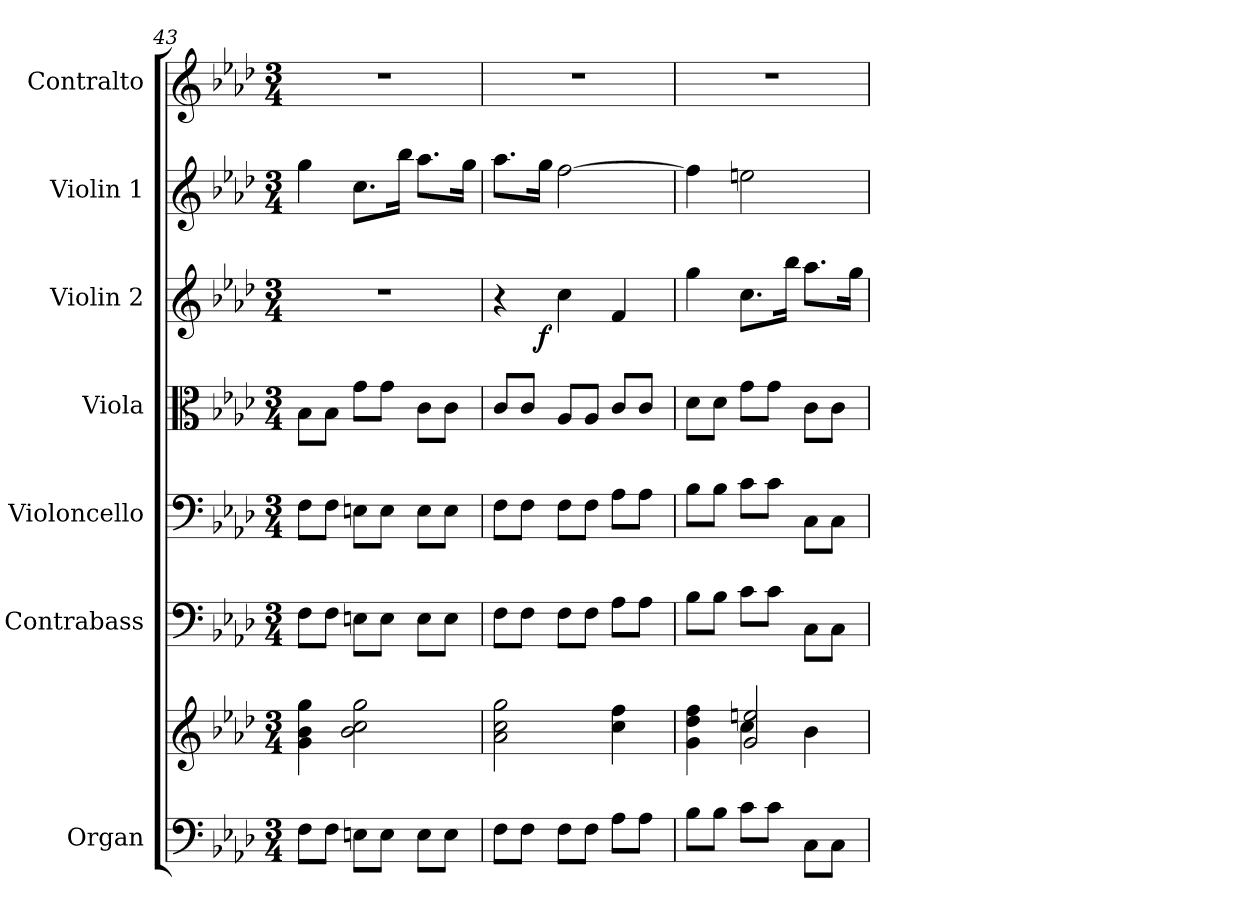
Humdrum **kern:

**kern	**kern	**kern	**kern	**kern	**kern	**dynam	**kern	**kern
*part7	*part7	*part6	*part5	*part4	*part3	*part3	*part2	*part1
*staff8	*staff7	*staff6	*staff5	*staff4	*staff3	*staff3	*staff2	*staff1
*I"Organ	*	*I"Contrabass	*I"Violoncello	*I"Viola	*I"Violin 2	*	*I"Violin 1	*I"Contralto
*I'Org.	*	*I'Cb.	*I'Vc.	*I'Vla.	*I'Vln. 2	*	*I'Vln. 1	*I'C.
!!LO:PB:g=z
*clefF4	*clefG2	*clefF4	*clefF4	*clefC3	*clefG2	*	*clefG2	*clefG2
*	*	*ITrd7c12	*	*	*	*	*	*
*k[b-e-a-d-]	*k[b-e-a-d-]	*k[b-e-a-d-]	*k[b-e-a-d-]	*k[b-e-a-d-]	*k[b-e-a-d-]	*	*k[b-e-a-d-]	*k[b-e-a-d-]
*f:	*f:	*f:	*f:	*f:	*f:	*	*f:	*f:
*M3/4	*M3/4	*M3/4	*M3/4	*M3/4	*M3/4	*	*M3/4	*M3/4
=43	=43	=43	=43	=43	=43	=43	=43	=43
!	!	!	!	!	!LO:N:vis=1	!	!	!LO:N:vis=1
8Fi\L	4gi\ 4b-i 4ggi	8FFi\L	8Fi\L	8B-i\L	2.r	.	4ggi\	2.r
8Fi\J	.	8FFi\J	8Fi\J	8B-i\J	.	.	.	.
8Eni\L	2b-i\ 2cci 2ggi	8EEni\L	8Eni\L	8gi\L	.	.	8.cci\L	.
8Ei\J	.	8EEi\J	8Ei\J	8gi\J	.	.	.	.
.	.	.	.	.	.	.	16bb-i\Jk	.
8Ei\L	.	8EEi\L	8Ei\L	8ci\L	.	.	8.aa-i\L	.
8Ei\J	.	8EEi\J	8Ei\J	8ci\J	.	.	.	.
.	.	.	.	.	.	.	16ggi\Jk	.
=44	=44	=44	=44	=44	=44	=44	=44	=44
!	!	!	!	!	!	!	!	!LO:N:vis=1
*	*	*	*	*	*^	*	*	*
8Fi\L	2a-i\ 2cci 2ggi	8FFi\L	8Fi\L	8ci/L	4r	8.ryy	.	8.aa-i\L	2.r
8Fi\J	.	8FFi\J	8Fi\J	8ci/J	.	.	.	.	.
.	.	.	.	.	.	2ryy	f	16ggi\Jk	.
8Fi\L	.	8FFi\L	8Fi\L	8A-i/L	4cci\	.	.	[2ffi\	.
8Fi\J	.	8FFi\J	8Fi\J	8A-i/J	.	.	.	.	.
8A-i\L	4cci\ 4ffi	8AA-i\L	8A-i\L	8ci/L	4fi/	.	.	.	.
8A-i\J	.	8AA-i\J	8A-i\J	8ci/J	.	.	.	.	.
.	.	.	.	.	.	16ryy	.	.	.
=45	=45	=45	=45	=45	=45	=45	=45	=45	=45
*	*^	*	*	*	*	*	*	*	*
!	!	!	!	!	!	!	!	!	!	!LO:N:vis=1
*	*	*	*	*	*	*v	*v	*	*	*
8B-i\L	4gi\ 4dd-i 4ffi	4ryy	8BB-i\L	8B-i\L	8d-i\L	4ggi\	.	4ffi\]	2.r
8B-i\J	.	.	8BB-i\J	8B-i\J	8d-i\J	.	.	.	.
8ci\L	4cci\	2gi/ 2eeni	8Ci\L	8ci\L	8gi\L	8.cci\L	.	2eeni\	.
8ci\J	.	.	8Ci\J	8ci\J	8gi\J	.	.	.	.
.	.	.	.	.	.	16bb-i\Jk	.	.	.
8Ci\L	4b-i\	.	8CCi\L	8Ci\L	8ci\L	8.aa-i\L	.	.	.
8Ci\J	.	.	8CCi\J	8Ci\J	8ci\J	.	.	.	.
.	.	.	.	.	.	16ggi\Jk	.	.	.
*	*v	*v	*	*	*	*	*	*	*
=	=	=	=	=	=	=	=	=
*-	*-	*-	*-	*-	*-	*-	*-	*-
